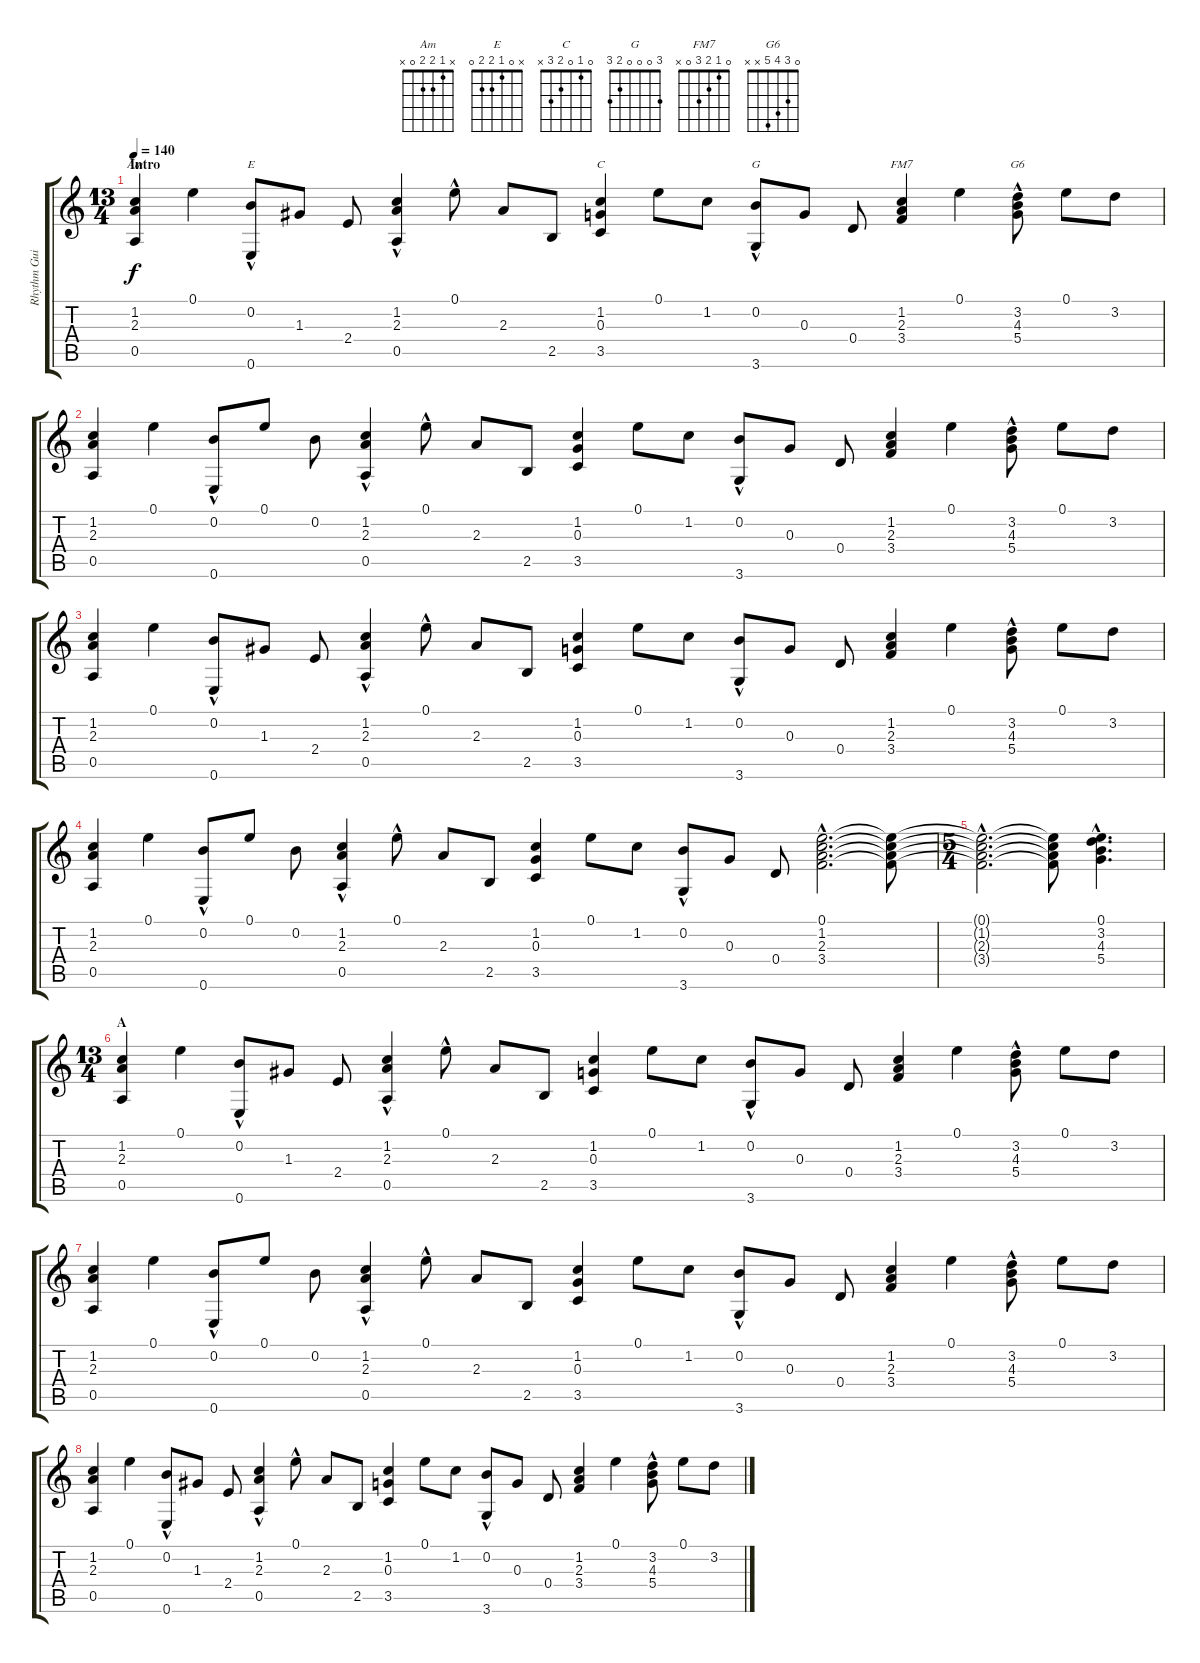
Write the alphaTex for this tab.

\track ("Rhythm Guitar" "Rhythm Gui") {instrument acousticguitarnylon}
\staff {score tabs}
\tuning (E4 B3 G3 D3 A2 E2) {hide}
\chord ("Am" x 1 2 2 0 x)
\chord ("E" x 0 1 2 2 0)
\chord ("C" 0 1 0 2 3 x)
\chord ("G" 3 0 0 0 2 3)
\chord ("FM7" 0 1 2 3 0 x)
\chord ("G6" 0 3 4 5 x x)
\ts (13 4)
\section ("" "Intro")
\tempo 140
\clef g2
\ks c
(1.2 2.3 0.5).4{ch "Am" dy f instrument acousticguitarnylon} 0.1.4 (0.2{hac} 0.6{hac}).8{ch "E"} 1.3.8 2.4.8 (1.2 2.3{hac} 0.5).4 0.1{hac}.8 2.3.8 2.5.8 (1.2 0.3 3.5).4{ch "C"} 0.1.8 1.2.8 (0.2{hac} 3.6{hac}).8{ch "G"} 0.3.8 0.4.8 (1.2 2.3 3.4).4{ch "FM7"} 0.1.4 (3.2 4.3{hac} 5.4{hac}).8{ch "G6"} 0.1.8 3.2.8 |
(1.2 2.3 0.5).4 0.1.4 (0.2 0.6{hac}).8 0.1.8 0.2.8 (1.2 2.3{hac} 0.5).4 0.1{hac}.8 2.3.8 2.5.8 (1.2 0.3 3.5).4 0.1.8 1.2.8 (0.2{hac} 3.6{hac}).8 0.3.8 0.4.8 (1.2 2.3 3.4).4 0.1.4 (3.2 4.3{hac} 5.4{hac}).8 0.1.8 3.2.8 |
(1.2 2.3 0.5).4 0.1.4 (0.2{hac} 0.6{hac}).8 1.3.8 2.4.8 (1.2 2.3{hac} 0.5).4 0.1{hac}.8 2.3.8 2.5.8 (1.2 0.3 3.5).4 0.1.8 1.2.8 (0.2{hac} 3.6{hac}).8 0.3.8 0.4.8 (1.2 2.3 3.4).4 0.1.4 (3.2 4.3{hac} 5.4{hac}).8 0.1.8 3.2.8 |
(1.2 2.3 0.5).4 0.1.4 (0.2 0.6{hac}).8 0.1.8 0.2.8 (1.2 2.3{hac} 0.5).4 0.1{hac}.8 2.3.8 2.5.8 (1.2 0.3 3.5).4 0.1.8 1.2.8 (0.2{hac} 3.6{hac}).8 0.3.8 0.4.8 (0.1{hac} 1.2{hac} 2.3{hac} 3.4{hac}).2{d} (0.1{t} 1.2{t} 2.3{t} 3.4{t}).8 |
\ts (5 4)
(0.1{hac t} 1.2{hac t} 2.3{hac t} 3.4{hac t}).2{d} (0.1{t} 1.2{t} 2.3{t} 3.4{t}).8 (0.1{hac} 3.2{hac} 4.3{hac} 5.4{hac}).4{d} |
\ts (13 4)
\section ("" "A")
(1.2 2.3 0.5).4 0.1.4 (0.2{hac} 0.6{hac}).8 1.3.8 2.4.8 (1.2 2.3{hac} 0.5).4 0.1{hac}.8 2.3.8 2.5.8 (1.2 0.3 3.5).4 0.1.8 1.2.8 (0.2{hac} 3.6{hac}).8 0.3.8 0.4.8 (1.2 2.3 3.4).4 0.1.4 (3.2 4.3{hac} 5.4{hac}).8 0.1.8 3.2.8 |
(1.2 2.3 0.5).4 0.1.4 (0.2 0.6{hac}).8 0.1.8 0.2.8 (1.2 2.3{hac} 0.5).4 0.1{hac}.8 2.3.8 2.5.8 (1.2 0.3 3.5).4 0.1.8 1.2.8 (0.2{hac} 3.6{hac}).8 0.3.8 0.4.8 (1.2 2.3 3.4).4 0.1.4 (3.2 4.3{hac} 5.4{hac}).8 0.1.8 3.2.8 |
(1.2 2.3 0.5).4 0.1.4 (0.2{hac} 0.6{hac}).8 1.3.8 2.4.8 (1.2 2.3{hac} 0.5).4 0.1{hac}.8 2.3.8 2.5.8 (1.2 0.3 3.5).4 0.1.8 1.2.8 (0.2{hac} 3.6{hac}).8 0.3.8 0.4.8 (1.2 2.3 3.4).4 0.1.4 (3.2 4.3{hac} 5.4{hac}).8 0.1.8 3.2.8
